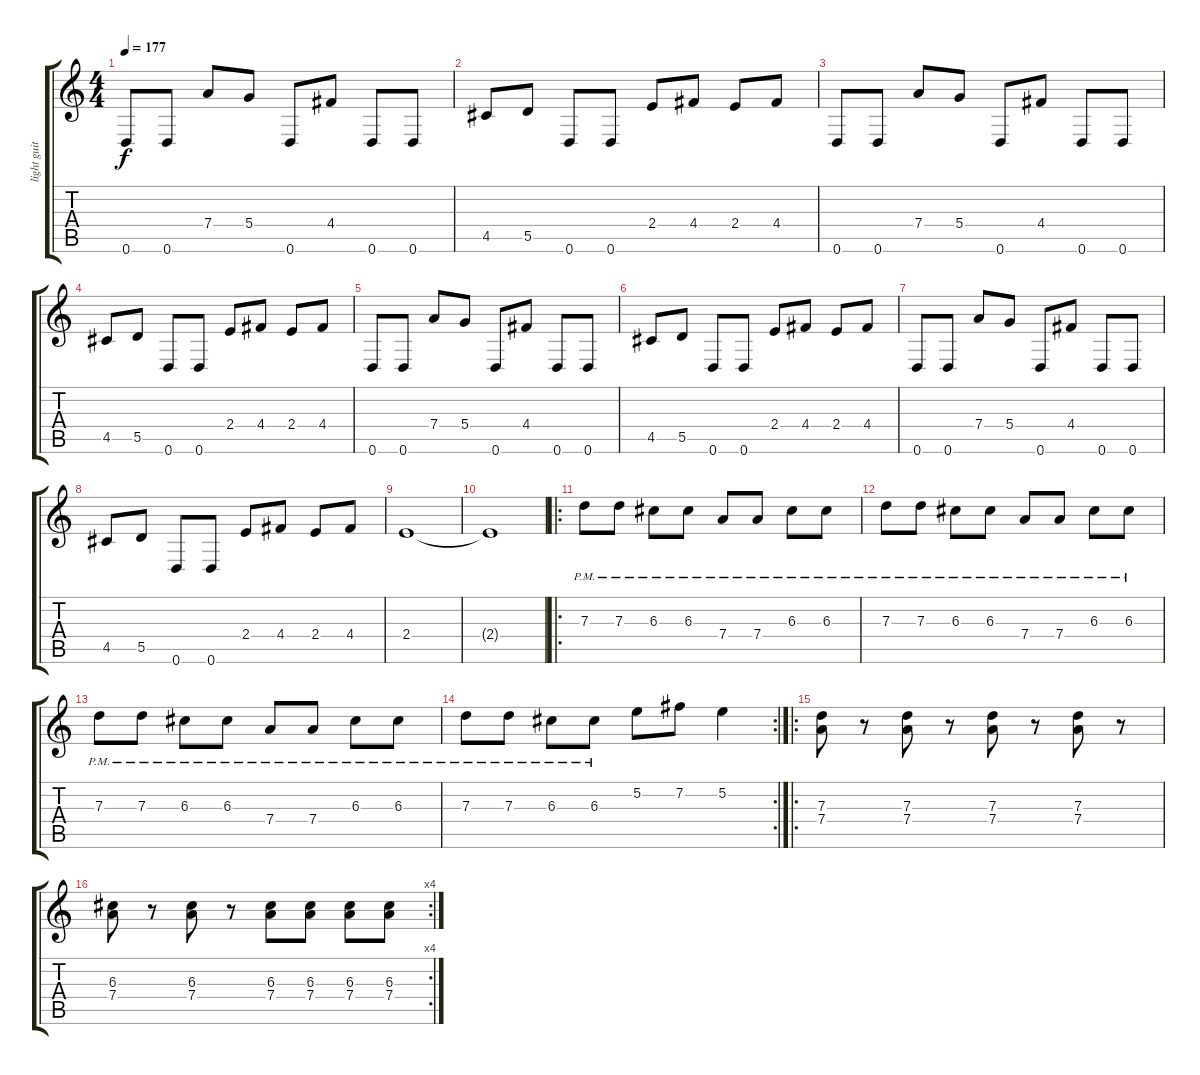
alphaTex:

\track ("light guitar" "light guit") {instrument distortionguitar}
\staff {score tabs}
\tuning (E4 B3 G3 D3 A2 D2) {hide}
\ts (4 4)
\tempo 177
\clef g2
\ks c
0.6.8{dy f} 0.6.8 7.4.8 5.4.8 0.6.8 4.4.8 0.6.8 0.6.8 |
4.5.8 5.5.8 0.6.8 0.6.8 2.4.8 4.4.8 2.4.8 4.4.8 |
0.6.8 0.6.8 7.4.8 5.4.8 0.6.8 4.4.8 0.6.8 0.6.8 |
4.5.8 5.5.8 0.6.8 0.6.8 2.4.8 4.4.8 2.4.8 4.4.8 |
0.6.8 0.6.8 7.4.8 5.4.8 0.6.8 4.4.8 0.6.8 0.6.8 |
4.5.8 5.5.8 0.6.8 0.6.8 2.4.8 4.4.8 2.4.8 4.4.8 |
0.6.8 0.6.8 7.4.8 5.4.8 0.6.8 4.4.8 0.6.8 0.6.8 |
4.5.8 5.5.8 0.6.8 0.6.8 2.4.8 4.4.8 2.4.8 4.4.8 |
2.4.1 |
2.4{t}.1 |
\ro
7.3{pm}.8 7.3{pm}.8 6.3{pm}.8 6.3{pm}.8 7.4{pm}.8 7.4{pm}.8 6.3{pm}.8 6.3{pm}.8 |
7.3{pm}.8 7.3{pm}.8 6.3{pm}.8 6.3{pm}.8 7.4{pm}.8 7.4{pm}.8 6.3{pm}.8 6.3{pm}.8 |
7.3{pm}.8 7.3{pm}.8 6.3{pm}.8 6.3{pm}.8 7.4{pm}.8 7.4{pm}.8 6.3{pm}.8 6.3{pm}.8 |
\rc 2
7.3{pm}.8 7.3{pm}.8 6.3{pm}.8 6.3{pm}.8 5.2.8 7.2.8 5.2.4 |
\ro
(7.3 7.4).8 r.8 (7.3 7.4).8 r.8 (7.3 7.4).8 r.8 (7.3 7.4).8 r.8 |
\rc 4
(6.3 7.4).8 r.8 (6.3 7.4).8 r.8 (6.3 7.4).8 (6.3 7.4).8 (6.3 7.4).8 (6.3 7.4).8
